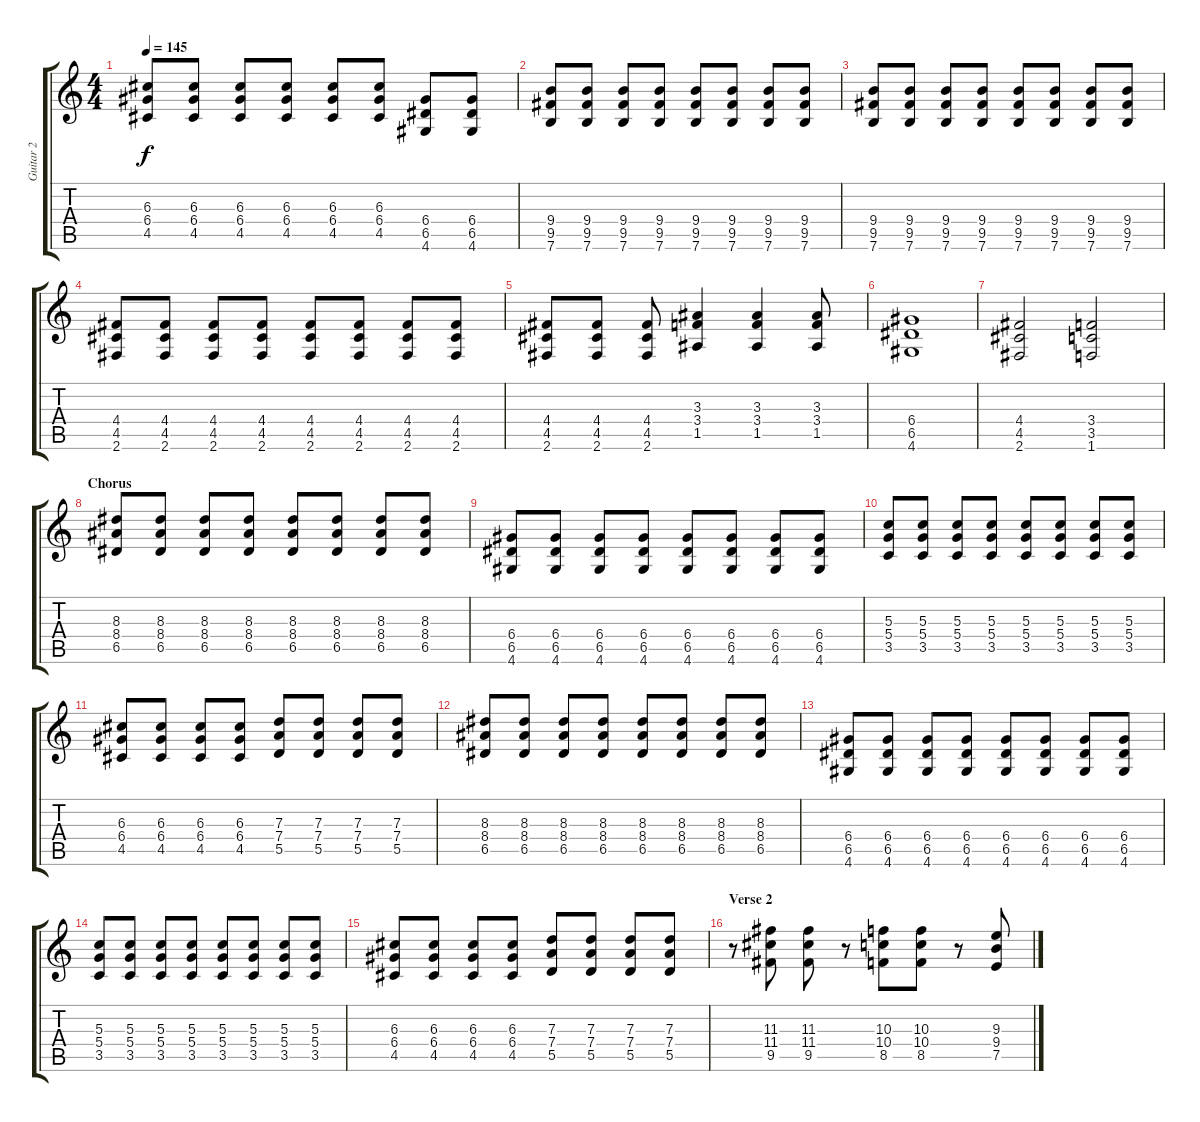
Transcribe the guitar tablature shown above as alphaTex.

\track ("Guitar 2" "Guitar 2") {instrument distortionguitar}
\staff {score tabs}
\tuning (E4 B3 G3 D3 A2 E2) {hide}
\ts (4 4)
\tempo 145
\clef g2
\ks c
(6.3 6.4 4.5).8{dy f} (6.3 6.4 4.5).8 (6.3 6.4 4.5).8 (6.3 6.4 4.5).8 (6.3 6.4 4.5).8 (6.3 6.4 4.5).8 (6.4 6.5 4.6).8 (6.4 6.5 4.6).8 |
(9.4 9.5 7.6).8 (9.4 9.5 7.6).8 (9.4 9.5 7.6).8 (9.4 9.5 7.6).8 (9.4 9.5 7.6).8 (9.4 9.5 7.6).8 (9.4 9.5 7.6).8 (9.4 9.5 7.6).8 |
(9.4 9.5 7.6).8 (9.4 9.5 7.6).8 (9.4 9.5 7.6).8 (9.4 9.5 7.6).8 (9.4 9.5 7.6).8 (9.4 9.5 7.6).8 (9.4 9.5 7.6).8 (9.4 9.5 7.6).8 |
(4.4 4.5 2.6).8 (4.4 4.5 2.6).8 (4.4 4.5 2.6).8 (4.4 4.5 2.6).8 (4.4 4.5 2.6).8 (4.4 4.5 2.6).8 (4.4 4.5 2.6).8 (4.4 4.5 2.6).8 |
(4.4 4.5 2.6).8 (4.4 4.5 2.6).8 (4.4 4.5 2.6).8 (3.3 3.4 1.5).4 (3.3 3.4 1.5).4 (3.3 3.4 1.5).8 |
(6.4 6.5 4.6).1 |
(4.4 4.5 2.6).2 (3.4 3.5 1.6).2 |
\section ("" "Chorus")
(8.3 8.4 6.5).8 (8.3 8.4 6.5).8 (8.3 8.4 6.5).8 (8.3 8.4 6.5).8 (8.3 8.4 6.5).8 (8.3 8.4 6.5).8 (8.3 8.4 6.5).8 (8.3 8.4 6.5).8 |
(6.4 6.5 4.6).8 (6.4 6.5 4.6).8 (6.4 6.5 4.6).8 (6.4 6.5 4.6).8 (6.4 6.5 4.6).8 (6.4 6.5 4.6).8 (6.4 6.5 4.6).8 (6.4 6.5 4.6).8 |
(5.3 5.4 3.5).8 (5.3 5.4 3.5).8 (5.3 5.4 3.5).8 (5.3 5.4 3.5).8 (5.3 5.4 3.5).8 (5.3 5.4 3.5).8 (5.3 5.4 3.5).8 (5.3 5.4 3.5).8 |
(6.3 6.4 4.5).8 (6.3 6.4 4.5).8 (6.3 6.4 4.5).8 (6.3 6.4 4.5).8 (7.3 7.4 5.5).8 (7.3 7.4 5.5).8 (7.3 7.4 5.5).8 (7.3 7.4 5.5).8 |
(8.3 8.4 6.5).8 (8.3 8.4 6.5).8 (8.3 8.4 6.5).8 (8.3 8.4 6.5).8 (8.3 8.4 6.5).8 (8.3 8.4 6.5).8 (8.3 8.4 6.5).8 (8.3 8.4 6.5).8 |
(6.4 6.5 4.6).8 (6.4 6.5 4.6).8 (6.4 6.5 4.6).8 (6.4 6.5 4.6).8 (6.4 6.5 4.6).8 (6.4 6.5 4.6).8 (6.4 6.5 4.6).8 (6.4 6.5 4.6).8 |
(5.3 5.4 3.5).8 (5.3 5.4 3.5).8 (5.3 5.4 3.5).8 (5.3 5.4 3.5).8 (5.3 5.4 3.5).8 (5.3 5.4 3.5).8 (5.3 5.4 3.5).8 (5.3 5.4 3.5).8 |
(6.3 6.4 4.5).8 (6.3 6.4 4.5).8 (6.3 6.4 4.5).8 (6.3 6.4 4.5).8 (7.3 7.4 5.5).8 (7.3 7.4 5.5).8 (7.3 7.4 5.5).8 (7.3 7.4 5.5).8 |
\section ("" "Verse 2")
r.8 (11.3 11.4 9.5).8 (11.3 11.4 9.5).8 r.8 (10.3 10.4 8.5).8 (10.3 10.4 8.5).8 r.8 (9.3 9.4 7.5).8
